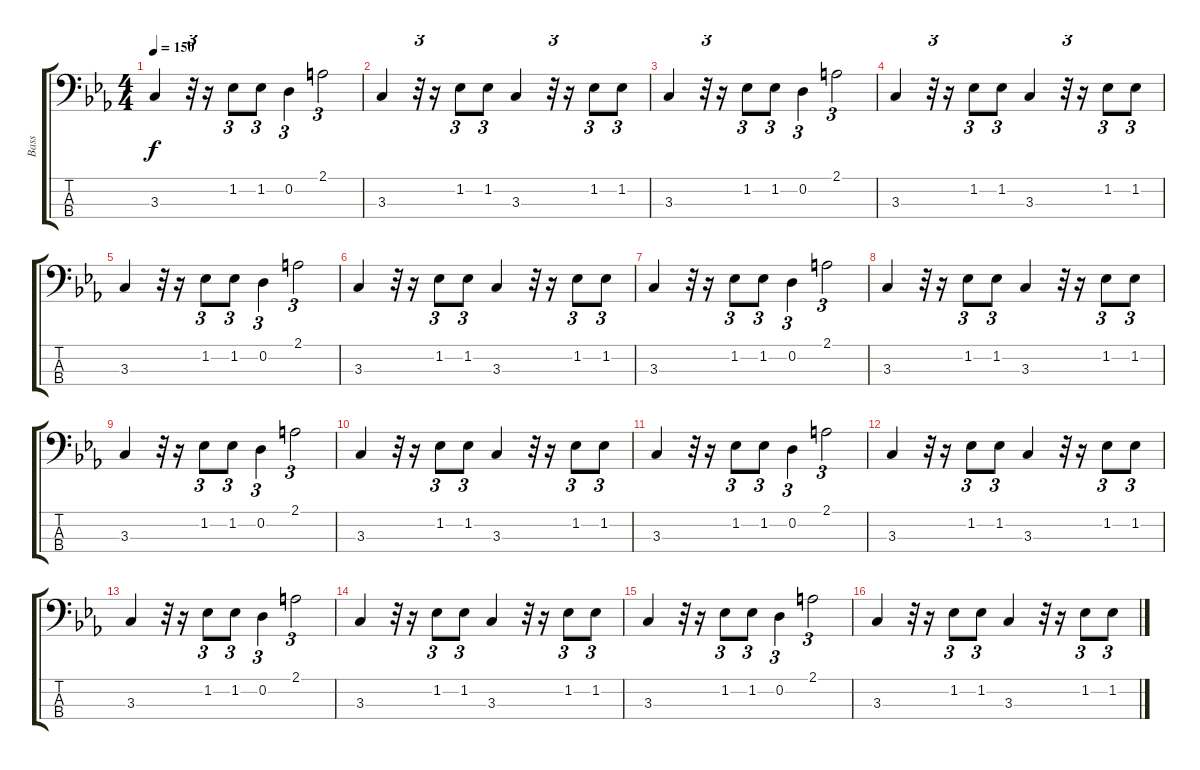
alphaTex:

\track ("Bass" "Bass") {instrument electricbassfinger}
\staff {score tabs}
\tuning (G2 D2 A1 E1) {hide}
\ts (4 4)
\tempo 150
\clef f4
\ks cminor
3.3.4{dy f} r.32{tu (3 2)} r.16 1.2.8{tu (3 2)} 1.2.8{tu (3 2)} 0.2.4{tu (3 2)} 2.1.2{tu (3 2)} |
3.3.4 r.32{tu (3 2)} r.16 1.2.8{tu (3 2)} 1.2.8{tu (3 2)} 3.3.4 r.32{tu (3 2)} r.16 1.2.8{tu (3 2)} 1.2.8{tu (3 2)} |
3.3.4 r.32{tu (3 2)} r.16 1.2.8{tu (3 2)} 1.2.8{tu (3 2)} 0.2.4{tu (3 2)} 2.1.2{tu (3 2)} |
3.3.4 r.32{tu (3 2)} r.16 1.2.8{tu (3 2)} 1.2.8{tu (3 2)} 3.3.4 r.32{tu (3 2)} r.16 1.2.8{tu (3 2)} 1.2.8{tu (3 2)} |
3.3.4 r.32{tu (3 2)} r.16 1.2.8{tu (3 2)} 1.2.8{tu (3 2)} 0.2.4{tu (3 2)} 2.1.2{tu (3 2)} |
3.3.4 r.32{tu (3 2)} r.16 1.2.8{tu (3 2)} 1.2.8{tu (3 2)} 3.3.4 r.32{tu (3 2)} r.16 1.2.8{tu (3 2)} 1.2.8{tu (3 2)} |
3.3.4 r.32{tu (3 2)} r.16 1.2.8{tu (3 2)} 1.2.8{tu (3 2)} 0.2.4{tu (3 2)} 2.1.2{tu (3 2)} |
3.3.4 r.32{tu (3 2)} r.16 1.2.8{tu (3 2)} 1.2.8{tu (3 2)} 3.3.4 r.32{tu (3 2)} r.16 1.2.8{tu (3 2)} 1.2.8{tu (3 2)} |
3.3.4 r.32{tu (3 2)} r.16 1.2.8{tu (3 2)} 1.2.8{tu (3 2)} 0.2.4{tu (3 2)} 2.1.2{tu (3 2)} |
3.3.4 r.32{tu (3 2)} r.16 1.2.8{tu (3 2)} 1.2.8{tu (3 2)} 3.3.4 r.32{tu (3 2)} r.16 1.2.8{tu (3 2)} 1.2.8{tu (3 2)} |
3.3.4 r.32{tu (3 2)} r.16 1.2.8{tu (3 2)} 1.2.8{tu (3 2)} 0.2.4{tu (3 2)} 2.1.2{tu (3 2)} |
3.3.4 r.32{tu (3 2)} r.16 1.2.8{tu (3 2)} 1.2.8{tu (3 2)} 3.3.4 r.32{tu (3 2)} r.16 1.2.8{tu (3 2)} 1.2.8{tu (3 2)} |
3.3.4 r.32{tu (3 2)} r.16 1.2.8{tu (3 2)} 1.2.8{tu (3 2)} 0.2.4{tu (3 2)} 2.1.2{tu (3 2)} |
3.3.4 r.32{tu (3 2)} r.16 1.2.8{tu (3 2)} 1.2.8{tu (3 2)} 3.3.4 r.32{tu (3 2)} r.16 1.2.8{tu (3 2)} 1.2.8{tu (3 2)} |
3.3.4 r.32{tu (3 2)} r.16 1.2.8{tu (3 2)} 1.2.8{tu (3 2)} 0.2.4{tu (3 2)} 2.1.2{tu (3 2)} |
3.3.4 r.32{tu (3 2)} r.16 1.2.8{tu (3 2)} 1.2.8{tu (3 2)} 3.3.4 r.32{tu (3 2)} r.16 1.2.8{tu (3 2)} 1.2.8{tu (3 2)}
